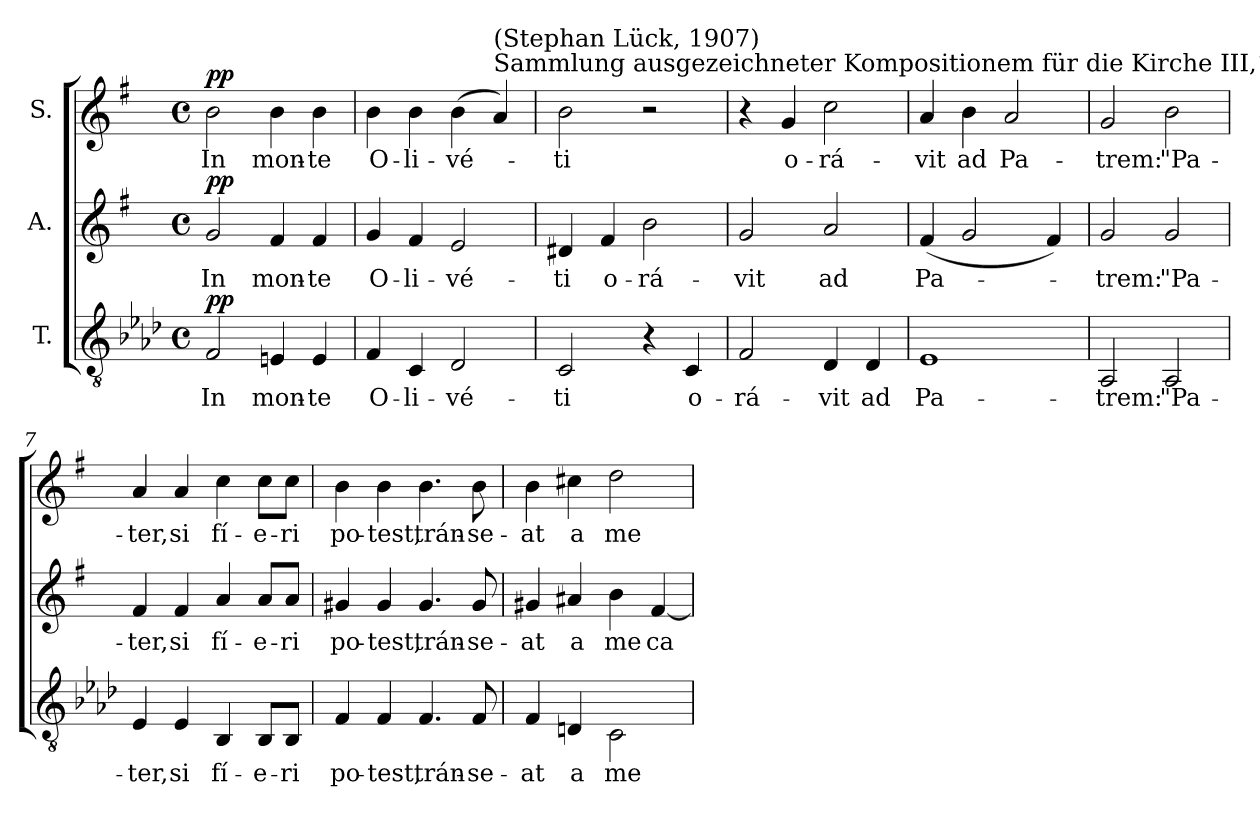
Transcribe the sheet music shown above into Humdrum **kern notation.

**kern	**text	**dynam	**kern	**text	**dynam	**kern	**text	**dynam
*part3	*part3	*part3	*part2	*part2	*part2	*part1	*part1	*part1
*staff3	*staff3	*staff3	*staff2	*staff2	*staff2	*staff1	*staff1	*staff1
*I"T.	*	*	*I"A.	*	*	*I"S.	*	*
!!LO:PB:g=z
*clefGv2	*	*	*clefG2	*	*	*clefG2	*	*
*ITrd2c3	*	*	*ITrd1c2	*	*	*ITrd1c2	*	*
*k[b-]	*	*	*k[b-]	*	*	*k[b-]	*	*
*d:	*	*	*d:	*	*	*d:	*	*
*M4/4	*	*	*M4/4	*	*	*M4/4	*	*
*met(c)	*	*	*met(c)	*	*	*met(c)	*	*
*MM56	*	*	*MM56	*	*	*MM56	*	*
=1	=1	=1	=1	=1	=1	=1	=1	=1
!	!LO:LY:b:color=#000000	!	!	!	!	!	!	!
!	!	!	!	!LO:LY:b:color=#000000	!	!	!	!
!	!	!	!	!	!	!	!LO:LY:b:color=#000000	!
2Di/	In	pp	2fi/	In	pp	2ai\	In	pp
!	!LO:LY:b:color=#000000	!	!	!	!	!	!	!
!	!	!	!	!LO:LY:b:color=#000000	!	!	!	!
!	!	!	!	!	!	!	!LO:LY:b:color=#000000	!
4C#Xi/	mon-	.	4ei/	mon-	.	4ai\	mon-	.
!	!LO:LY:b:color=#000000	!	!	!	!	!	!	!
!	!	!	!	!LO:LY:b:color=#000000	!	!	!	!
!	!	!	!	!	!	!	!LO:LY:b:color=#000000	!
4C#i/	-te	.	4ei/	-te	.	4ai\	-te	.
=2	=2	=2	=2	=2	=2	=2	=2	=2
!	!LO:LY:b:color=#000000	!	!	!	!	!	!	!
!	!	!	!	!LO:LY:b:color=#000000	!	!	!	!
!	!	!	!	!	!	!	!LO:LY:b:color=#000000	!
4Di/	O-	.	4fi/	O-	.	4ai\	O-	.
!	!LO:LY:b:color=#000000	!	!	!	!	!	!	!
!	!	!	!	!LO:LY:b:color=#000000	!	!	!	!
!	!	!	!	!	!	!	!LO:LY:b:color=#000000	!
4AAi/	-li-	.	4ei/	-li-	.	4ai\	-li-	.
!	!LO:LY:b:color=#000000	!	!	!	!	!	!	!
!	!	!	!	!LO:LY:b:color=#000000	!	!	!	!
!	!	!	!	!	!	!	!LO:LY:b:color=#000000	!
2BB-i/	-vé-	.	2di/	-vé-	.	(4ai\	-vé-	.
!	!	!	!	!	!	!LO:TX:a:t=Sammlung ausgezeichneter Kompositionem für die Kirche III,15	!	!
!	!	!	!	!	!	!LO:TX:t=(Stephan Lück, 1907)	!	!
.	.	.	.	.	.	4gi/)	.	.
=3	=3	=3	=3	=3	=3	=3	=3	=3
!	!LO:LY:b:color=#000000	!	!	!	!	!	!	!
!	!	!	!	!LO:LY:b:color=#000000	!	!	!	!
!	!	!	!	!	!	!	!LO:LY:b:color=#000000	!
2AAi/	-ti	.	4c#Xi/	-ti	.	2ai\	-ti	.
!	!	!	!	!LO:LY:b:color=#000000	!	!	!	!
.	.	.	4ei/	o-	.	.	.	.
!	!	!	!	!LO:LY:b:color=#000000	!	!	!	!
4r	.	.	2ai\	-rá-	.	2r	.	.
!	!LO:LY:b:color=#000000	!	!	!	!	!	!	!
4AAi/	o-	.	.	.	.	.	.	.
=4	=4	=4	=4	=4	=4	=4	=4	=4
!	!LO:LY:b:color=#000000	!	!	!	!	!	!	!
!	!	!	!	!LO:LY:b:color=#000000	!	!	!	!
2Di/	-rá-	.	2fi/	-vit	.	4r	.	.
!	!	!	!	!	!	!	!LO:LY:b:color=#000000	!
.	.	.	.	.	.	4fi/	o-	.
!	!LO:LY:b:color=#000000	!	!	!	!	!	!	!
!	!	!	!	!LO:LY:b:color=#000000	!	!	!	!
!	!	!	!	!	!	!	!LO:LY:b:color=#000000	!
4BB-i/	-vit	.	2gi/	ad	.	2b-i\	-rá-	.
!	!LO:LY:b:color=#000000	!	!	!	!	!	!	!
4BB-i/	ad	.	.	.	.	.	.	.
=5	=5	=5	=5	=5	=5	=5	=5	=5
!	!LO:LY:b:color=#000000	!	!	!	!	!	!	!
!	!	!	!	!LO:LY:b:color=#000000	!	!	!	!
!	!	!	!	!	!	!	!LO:LY:b:color=#000000	!
1Ci	Pa-	.	(4ei/	Pa-	.	4gi/	-vit	.
!	!	!	!	!	!	!	!LO:LY:b:color=#000000	!
.	.	.	2fi/	.	.	4ai\	ad	.
!	!	!	!	!	!	!	!LO:LY:b:color=#000000	!
.	.	.	.	.	.	2gi/	Pa-	.
.	.	.	4ei/)	.	.	.	.	.
=6	=6	=6	=6	=6	=6	=6	=6	=6
!	!LO:LY:b:color=#000000	!	!	!	!	!	!	!
!	!	!	!	!LO:LY:b:color=#000000	!	!	!	!
!	!	!	!	!	!	!	!LO:LY:b:color=#000000	!
2FFi/	-trem:	.	2fi/	-trem:	.	2fi/	-trem:	.
!	!LO:LY:b:color=#000000	!	!	!	!	!	!	!
!	!	!	!	!LO:LY:b:color=#000000	!	!	!	!
!	!	!	!	!	!	!	!LO:LY:b:color=#000000	!
2FFi/	"Pa-	.	2fi/	"Pa-	.	2ai\	"Pa-	.
!!LO:LB:g=z
=7	=7	=7	=7	=7	=7	=7	=7	=7
!	!LO:LY:b:color=#000000	!	!	!	!	!	!	!
!	!	!	!	!LO:LY:b:color=#000000	!	!	!	!
!	!	!	!	!	!	!	!LO:LY:b:color=#000000	!
4Ci/	-ter,	.	4ei/	-ter,	.	4gi/	-ter,	.
!	!LO:LY:b:color=#000000	!	!	!	!	!	!	!
!	!	!	!	!LO:LY:b:color=#000000	!	!	!	!
!	!	!	!	!	!	!	!LO:LY:b:color=#000000	!
4Ci/	si	.	4ei/	si	.	4gi/	si	.
!	!LO:LY:b:color=#000000	!	!	!	!	!	!	!
!	!	!	!	!LO:LY:b:color=#000000	!	!	!	!
!	!	!	!	!	!	!	!LO:LY:b:color=#000000	!
4GGi/	fí-	.	4gi/	fí-	.	4b-i\	fí-	.
!	!LO:LY:b:color=#000000	!	!	!	!	!	!	!
!	!	!	!	!LO:LY:b:color=#000000	!	!	!	!
!	!	!	!	!	!	!	!LO:LY:b:color=#000000	!
8GGi/L	-e-	.	8gi/L	-e-	.	8b-i\L	-e-	.
!	!LO:LY:b:color=#000000	!	!	!	!	!	!	!
!	!	!	!	!LO:LY:b:color=#000000	!	!	!	!
!	!	!	!	!	!	!	!LO:LY:b:color=#000000	!
8GGi/J	-ri	.	8gi/J	-ri	.	8b-i\J	-ri	.
=8	=8	=8	=8	=8	=8	=8	=8	=8
!	!LO:LY:b:color=#000000	!	!	!	!	!	!	!
!	!	!	!	!LO:LY:b:color=#000000	!	!	!	!
!	!	!	!	!	!	!	!LO:LY:b:color=#000000	!
4Di/	po-	.	4f#Xi/	po-	.	4ai\	po-	.
!	!LO:LY:b:color=#000000	!	!	!	!	!	!	!
!	!	!	!	!LO:LY:b:color=#000000	!	!	!	!
!	!	!	!	!	!	!	!LO:LY:b:color=#000000	!
4Di/	-test,	.	4f#i/	-test,	.	4ai\	-test,	.
!	!LO:LY:b:color=#000000	!	!	!	!	!	!	!
!	!	!	!	!LO:LY:b:color=#000000	!	!	!	!
!	!	!	!	!	!	!	!LO:LY:b:color=#000000	!
4.Di/	trán-	.	4.f#i/	trán-	.	4.ai\	trán-	.
!	!LO:LY:b:color=#000000	!	!	!	!	!	!	!
!	!	!	!	!LO:LY:b:color=#000000	!	!	!	!
!	!	!	!	!	!	!	!LO:LY:b:color=#000000	!
8Di/	-se-	.	8f#i/	-se-	.	8ai\	-se-	.
=9	=9	=9	=9	=9	=9	=9	=9	=9
!	!LO:LY:b:color=#000000	!	!	!	!	!	!	!
!	!	!	!	!LO:LY:b:color=#000000	!	!	!	!
!	!	!	!	!	!	!	!LO:LY:b:color=#000000	!
4Di/	-at	.	4f#Xi/	-at	.	4ai\	-at	.
!	!LO:LY:b:color=#000000	!	!	!	!	!	!	!
!	!	!	!	!LO:LY:b:color=#000000	!	!	!	!
!	!	!	!	!	!	!	!LO:LY:b:color=#000000	!
4BBni/	a	.	4g#Xi/	a	.	4bni\	a	.
!	!LO:LY:b:color=#000000	!	!	!	!	!	!	!
!	!	!	!	!LO:LY:b:color=#000000	!	!	!	!
!	!	!	!	!	!	!	!LO:LY:b:color=#000000	!
2AAi\	me	.	4ai\	me	.	2cci\	me	.
!	!	!	!	!LO:LY:b:color=#000000	!	!	!	!
.	.	.	[<4ei/	ca-	.	.	.	.
=	=	=	=	=	=	=	=	=
*-	*-	*-	*-	*-	*-	*-	*-	*-
